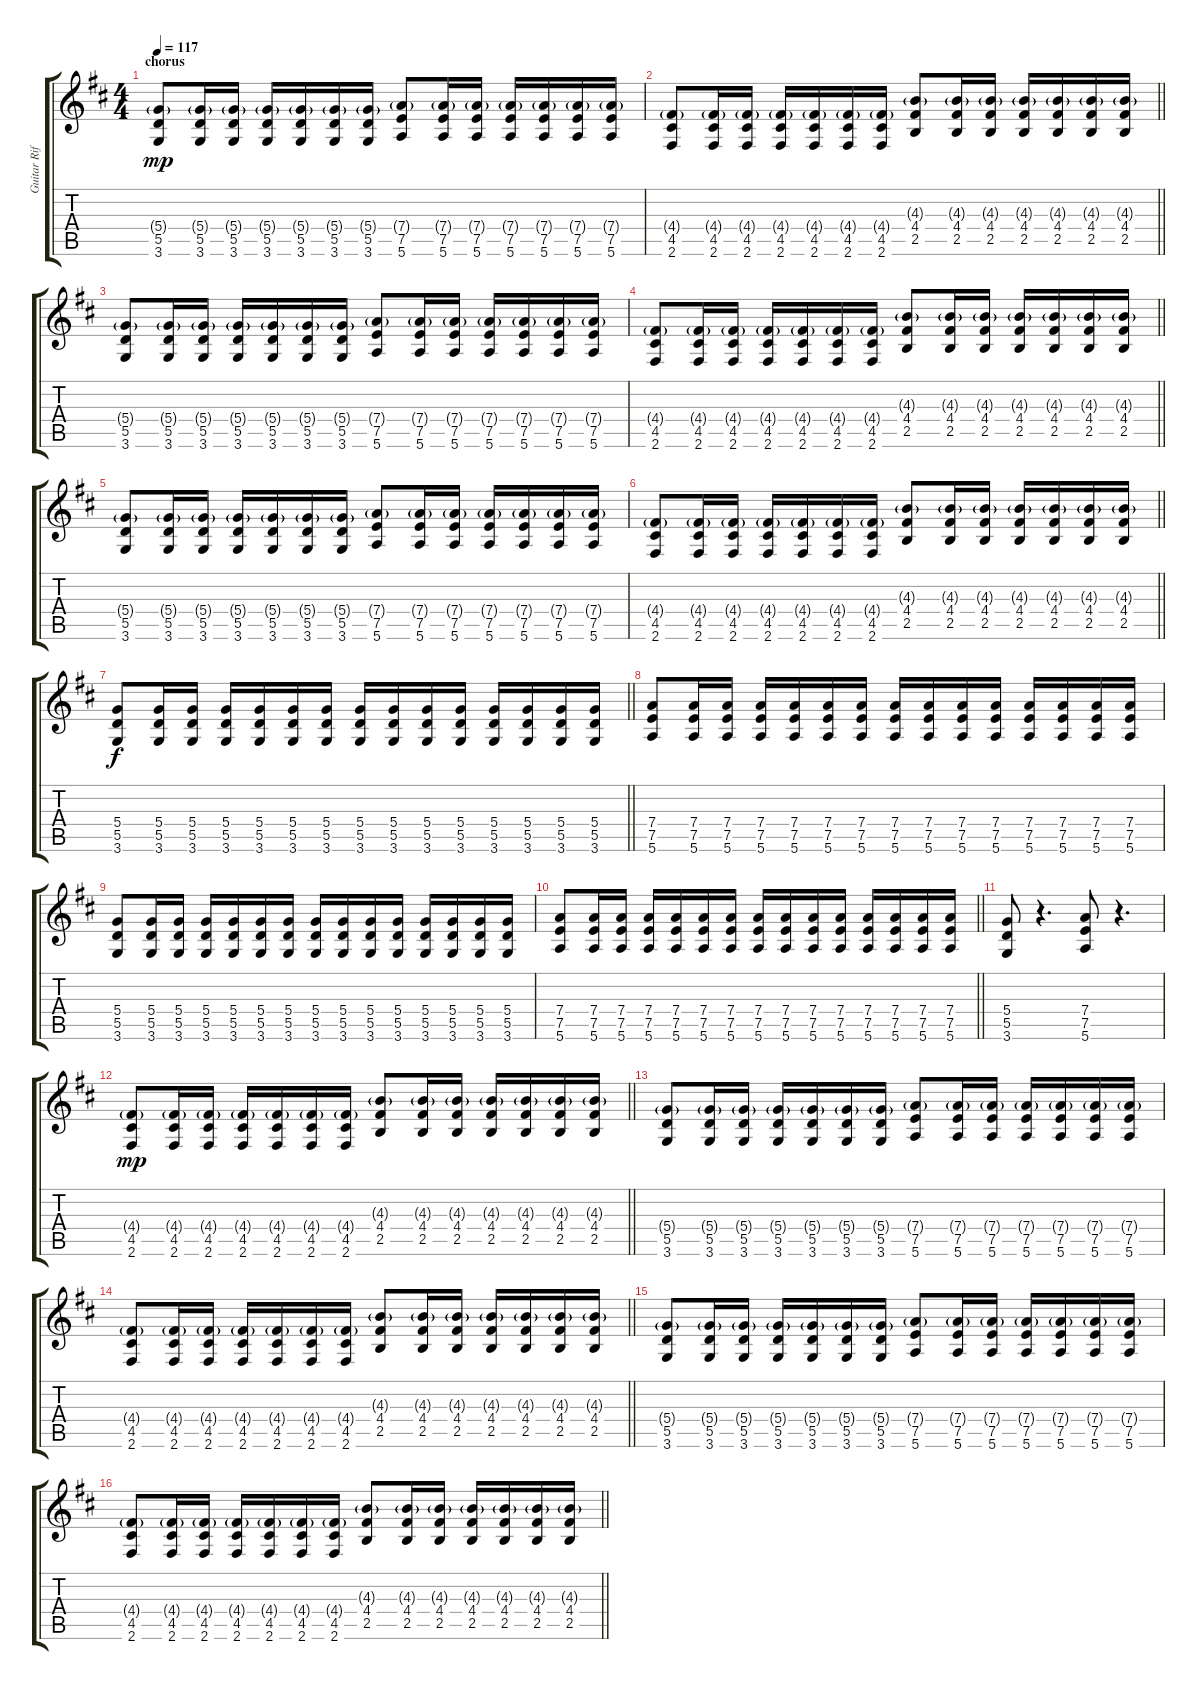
\track ("Guitar Riff" "Guitar Rif") {instrument distortionguitar}
\staff {score tabs}
\tuning (E4 B3 G3 D3 A2 E2) {hide}
\ts (4 4)
\section ("" "chorus")
\tempo 117
\clef g2
\ks d
(5.4{g} 5.5 3.6).8{dy mp} (5.4{g} 5.5 3.6).16 (5.4{g} 5.5 3.6).16 (5.4{g} 5.5 3.6).16 (5.4{g} 5.5 3.6).16 (5.4{g} 5.5 3.6).16 (5.4{g} 5.5 3.6).16 (7.4{g} 7.5 5.6).8 (7.4{g} 7.5 5.6).16 (7.4{g} 7.5 5.6).16 (7.4{g} 7.5 5.6).16 (7.4{g} 7.5 5.6).16 (7.4{g} 7.5 5.6).16 (7.4{g} 7.5 5.6).16 |
\barLineRight lightlight
(4.4{g} 4.5 2.6).8 (4.4{g} 4.5 2.6).16 (4.4{g} 4.5 2.6).16 (4.4{g} 4.5 2.6).16 (4.4{g} 4.5 2.6).16 (4.4{g} 4.5 2.6).16 (4.4{g} 4.5 2.6).16 (4.3{g} 4.4 2.5).8 (4.3{g} 4.4 2.5).16 (4.3{g} 4.4 2.5).16 (4.3{g} 4.4 2.5).16 (4.3{g} 4.4 2.5).16 (4.3{g} 4.4 2.5).16 (4.3{g} 4.4 2.5).16 |
(5.4{g} 5.5 3.6).8 (5.4{g} 5.5 3.6).16 (5.4{g} 5.5 3.6).16 (5.4{g} 5.5 3.6).16 (5.4{g} 5.5 3.6).16 (5.4{g} 5.5 3.6).16 (5.4{g} 5.5 3.6).16 (7.4{g} 7.5 5.6).8 (7.4{g} 7.5 5.6).16 (7.4{g} 7.5 5.6).16 (7.4{g} 7.5 5.6).16 (7.4{g} 7.5 5.6).16 (7.4{g} 7.5 5.6).16 (7.4{g} 7.5 5.6).16 |
\barLineRight lightlight
(4.4{g} 4.5 2.6).8 (4.4{g} 4.5 2.6).16 (4.4{g} 4.5 2.6).16 (4.4{g} 4.5 2.6).16 (4.4{g} 4.5 2.6).16 (4.4{g} 4.5 2.6).16 (4.4{g} 4.5 2.6).16 (4.3{g} 4.4 2.5).8 (4.3{g} 4.4 2.5).16 (4.3{g} 4.4 2.5).16 (4.3{g} 4.4 2.5).16 (4.3{g} 4.4 2.5).16 (4.3{g} 4.4 2.5).16 (4.3{g} 4.4 2.5).16 |
(5.4{g} 5.5 3.6).8 (5.4{g} 5.5 3.6).16 (5.4{g} 5.5 3.6).16 (5.4{g} 5.5 3.6).16 (5.4{g} 5.5 3.6).16 (5.4{g} 5.5 3.6).16 (5.4{g} 5.5 3.6).16 (7.4{g} 7.5 5.6).8 (7.4{g} 7.5 5.6).16 (7.4{g} 7.5 5.6).16 (7.4{g} 7.5 5.6).16 (7.4{g} 7.5 5.6).16 (7.4{g} 7.5 5.6).16 (7.4{g} 7.5 5.6).16 |
\barLineRight lightlight
(4.4{g} 4.5 2.6).8 (4.4{g} 4.5 2.6).16 (4.4{g} 4.5 2.6).16 (4.4{g} 4.5 2.6).16 (4.4{g} 4.5 2.6).16 (4.4{g} 4.5 2.6).16 (4.4{g} 4.5 2.6).16 (4.3{g} 4.4 2.5).8 (4.3{g} 4.4 2.5).16 (4.3{g} 4.4 2.5).16 (4.3{g} 4.4 2.5).16 (4.3{g} 4.4 2.5).16 (4.3{g} 4.4 2.5).16 (4.3{g} 4.4 2.5).16 |
\barLineRight lightlight
(5.4 5.5 3.6).8{dy f} (5.4 5.5 3.6).16 (5.4 5.5 3.6).16 (5.4 5.5 3.6).16 (5.4 5.5 3.6).16 (5.4 5.5 3.6).16 (5.4 5.5 3.6).16 (5.4 5.5 3.6).16 (5.4 5.5 3.6).16 (5.4 5.5 3.6).16 (5.4 5.5 3.6).16 (5.4 5.5 3.6).16 (5.4 5.5 3.6).16 (5.4 5.5 3.6).16 (5.4 5.5 3.6).16 |
(7.4 7.5 5.6).8 (7.4 7.5 5.6).16 (7.4 7.5 5.6).16 (7.4 7.5 5.6).16 (7.4 7.5 5.6).16 (7.4 7.5 5.6).16 (7.4 7.5 5.6).16 (7.4 7.5 5.6).16 (7.4 7.5 5.6).16 (7.4 7.5 5.6).16 (7.4 7.5 5.6).16 (7.4 7.5 5.6).16 (7.4 7.5 5.6).16 (7.4 7.5 5.6).16 (7.4 7.5 5.6).16 |
(5.4 5.5 3.6).8 (5.4 5.5 3.6).16 (5.4 5.5 3.6).16 (5.4 5.5 3.6).16 (5.4 5.5 3.6).16 (5.4 5.5 3.6).16 (5.4 5.5 3.6).16 (5.4 5.5 3.6).16 (5.4 5.5 3.6).16 (5.4 5.5 3.6).16 (5.4 5.5 3.6).16 (5.4 5.5 3.6).16 (5.4 5.5 3.6).16 (5.4 5.5 3.6).16 (5.4 5.5 3.6).16 |
\barLineRight lightlight
(7.4 7.5 5.6).8 (7.4 7.5 5.6).16 (7.4 7.5 5.6).16 (7.4 7.5 5.6).16 (7.4 7.5 5.6).16 (7.4 7.5 5.6).16 (7.4 7.5 5.6).16 (7.4 7.5 5.6).16 (7.4 7.5 5.6).16 (7.4 7.5 5.6).16 (7.4 7.5 5.6).16 (7.4 7.5 5.6).16 (7.4 7.5 5.6).16 (7.4 7.5 5.6).16 (7.4 7.5 5.6).16 |
(5.4 5.5 3.6).8 r.4{d} (7.4 7.5 5.6).8 r.4{d} |
\barLineRight lightlight
(4.4{g} 4.5 2.6).8{dy mp} (4.4{g} 4.5 2.6).16 (4.4{g} 4.5 2.6).16 (4.4{g} 4.5 2.6).16 (4.4{g} 4.5 2.6).16 (4.4{g} 4.5 2.6).16 (4.4{g} 4.5 2.6).16 (4.3{g} 4.4 2.5).8 (4.3{g} 4.4 2.5).16 (4.3{g} 4.4 2.5).16 (4.3{g} 4.4 2.5).16 (4.3{g} 4.4 2.5).16 (4.3{g} 4.4 2.5).16 (4.3{g} 4.4 2.5).16 |
(5.4{g} 5.5 3.6).8 (5.4{g} 5.5 3.6).16 (5.4{g} 5.5 3.6).16 (5.4{g} 5.5 3.6).16 (5.4{g} 5.5 3.6).16 (5.4{g} 5.5 3.6).16 (5.4{g} 5.5 3.6).16 (7.4{g} 7.5 5.6).8 (7.4{g} 7.5 5.6).16 (7.4{g} 7.5 5.6).16 (7.4{g} 7.5 5.6).16 (7.4{g} 7.5 5.6).16 (7.4{g} 7.5 5.6).16 (7.4{g} 7.5 5.6).16 |
\barLineRight lightlight
(4.4{g} 4.5 2.6).8 (4.4{g} 4.5 2.6).16 (4.4{g} 4.5 2.6).16 (4.4{g} 4.5 2.6).16 (4.4{g} 4.5 2.6).16 (4.4{g} 4.5 2.6).16 (4.4{g} 4.5 2.6).16 (4.3{g} 4.4 2.5).8 (4.3{g} 4.4 2.5).16 (4.3{g} 4.4 2.5).16 (4.3{g} 4.4 2.5).16 (4.3{g} 4.4 2.5).16 (4.3{g} 4.4 2.5).16 (4.3{g} 4.4 2.5).16 |
(5.4{g} 5.5 3.6).8 (5.4{g} 5.5 3.6).16 (5.4{g} 5.5 3.6).16 (5.4{g} 5.5 3.6).16 (5.4{g} 5.5 3.6).16 (5.4{g} 5.5 3.6).16 (5.4{g} 5.5 3.6).16 (7.4{g} 7.5 5.6).8 (7.4{g} 7.5 5.6).16 (7.4{g} 7.5 5.6).16 (7.4{g} 7.5 5.6).16 (7.4{g} 7.5 5.6).16 (7.4{g} 7.5 5.6).16 (7.4{g} 7.5 5.6).16 |
\barLineRight lightlight
(4.4{g} 4.5 2.6).8 (4.4{g} 4.5 2.6).16 (4.4{g} 4.5 2.6).16 (4.4{g} 4.5 2.6).16 (4.4{g} 4.5 2.6).16 (4.4{g} 4.5 2.6).16 (4.4{g} 4.5 2.6).16 (4.3{g} 4.4 2.5).8 (4.3{g} 4.4 2.5).16 (4.3{g} 4.4 2.5).16 (4.3{g} 4.4 2.5).16 (4.3{g} 4.4 2.5).16 (4.3{g} 4.4 2.5).16 (4.3{g} 4.4 2.5).16
